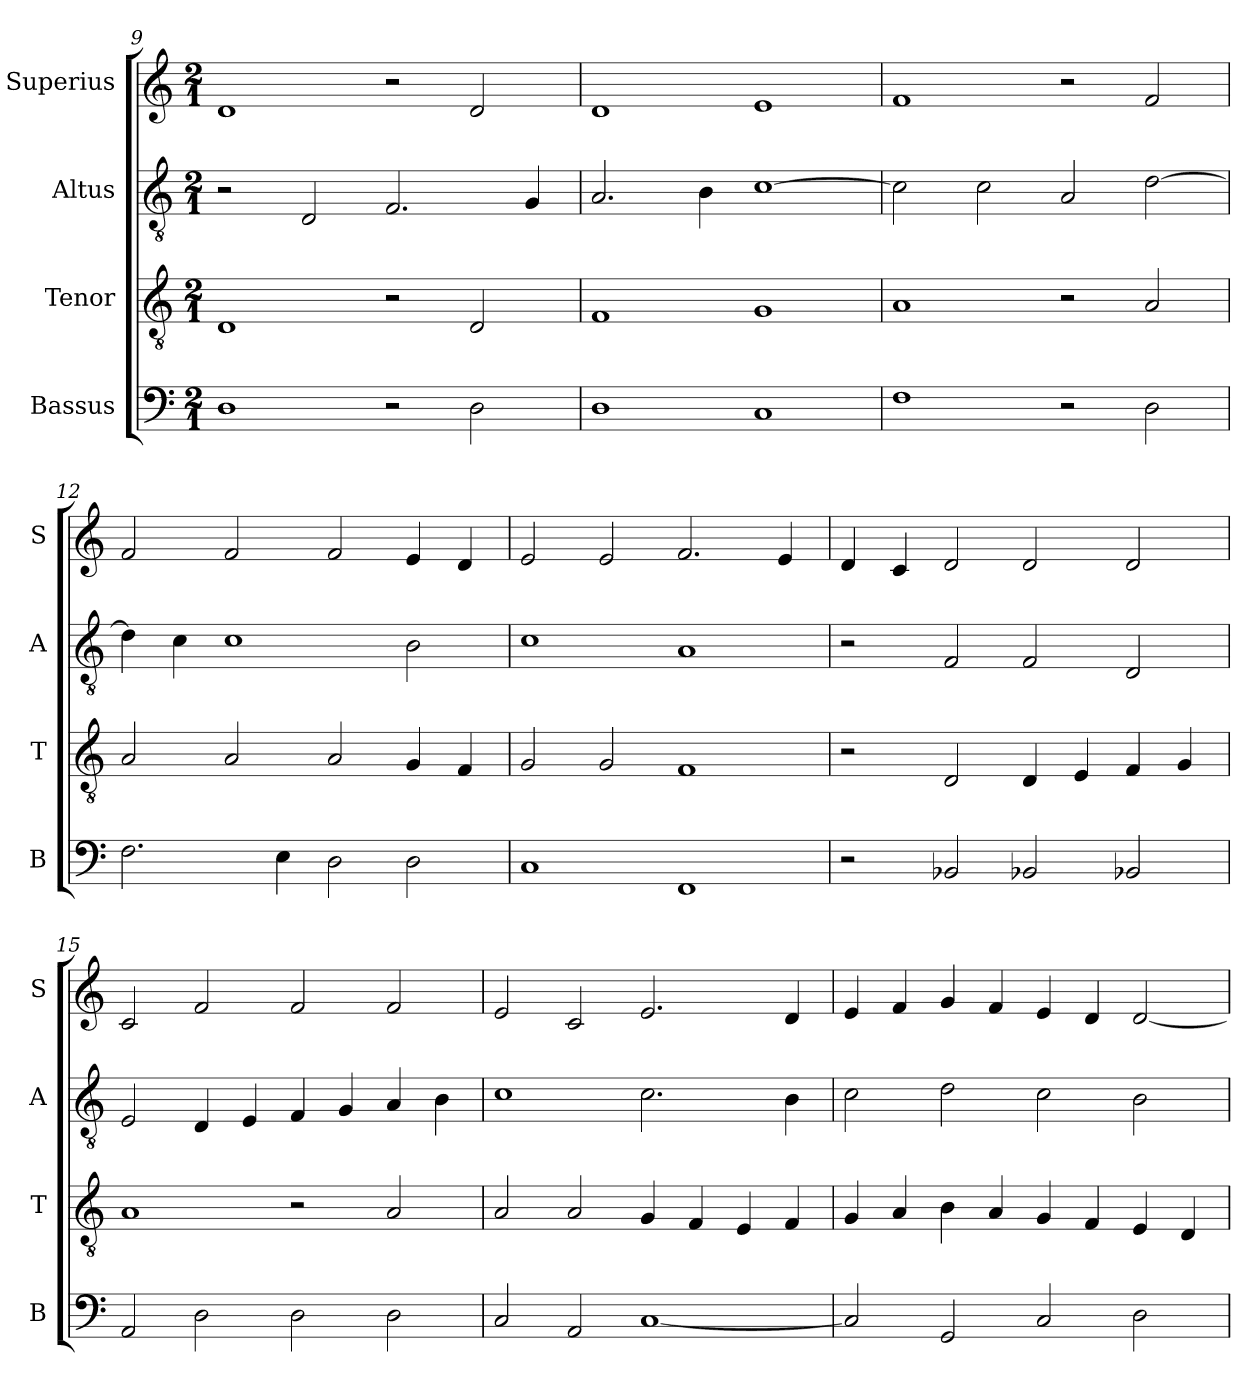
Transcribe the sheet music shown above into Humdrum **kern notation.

**kern	**kern	**kern	**kern
*part4	*part3	*part2	*part1
*staff4	*staff3	*staff2	*staff1
*I"Bassus	*I"Tenor	*I"Altus	*I"Superius
*I'B	*I'T	*I'A	*I'S
*clefF4	*clefGv2	*clefGv2	*clefG2
*k[]	*k[]	*k[]	*k[]
*C:	*C:	*C:	*C:
*M2/1	*M2/1	*M2/1	*M2/1
=9	=9	=9	=9
1D	1D	2r	1d
.	.	2D	.
2r	2r	2.F	2r
2D	2D	.	2d
.	.	4G	.
=10	=10	=10	=10
1D	1F	2.A	1d
.	.	4B	.
1C	1G	[1c	1e
=11	=11	=11	=11
1F	1A	2c]	1f
.	.	2c	.
2r	2r	2A	2r
2D	2A	[2d	2f
=12	=12	=12	=12
2.F	2A	4d]	2f
.	.	4c	.
.	2A	1c	2f
4E	.	.	.
2D	2A	.	2f
2D	4G	2B	4e
.	4F	.	4d
=13	=13	=13	=13
1C	2G	1c	2e
.	2G	.	2e
1FF	1F	1A	2.f
.	.	.	4e
=14	=14	=14	=14
2r	2r	2r	4d
.	.	.	4c
2BB-X	2D	2F	2d
2BB-X	4D	2F	2d
.	4E	.	.
2BB-X	4F	2D	2d
.	4G	.	.
=15	=15	=15	=15
2AA	1A	2E	2c
2D	.	4D	2f
.	.	4E	.
2D	2r	4F	2f
.	.	4G	.
2D	2A	4A	2f
.	.	4B	.
=16	=16	=16	=16
2C	2A	1c	2e
2AA	2A	.	2c
[1C	4G	2.c	2.e
.	4F	.	.
.	4E	.	.
.	4F	4B	4d
=17	=17	=17	=17
2C]	4G	2c	4e
.	4A	.	4f
2GG	4B	2d	4g
.	4A	.	4f
2C	4G	2c	4e
.	4F	.	4d
2D	4E	2B	[2d
.	4D	.	.
=	=	=	=
*-	*-	*-	*-
